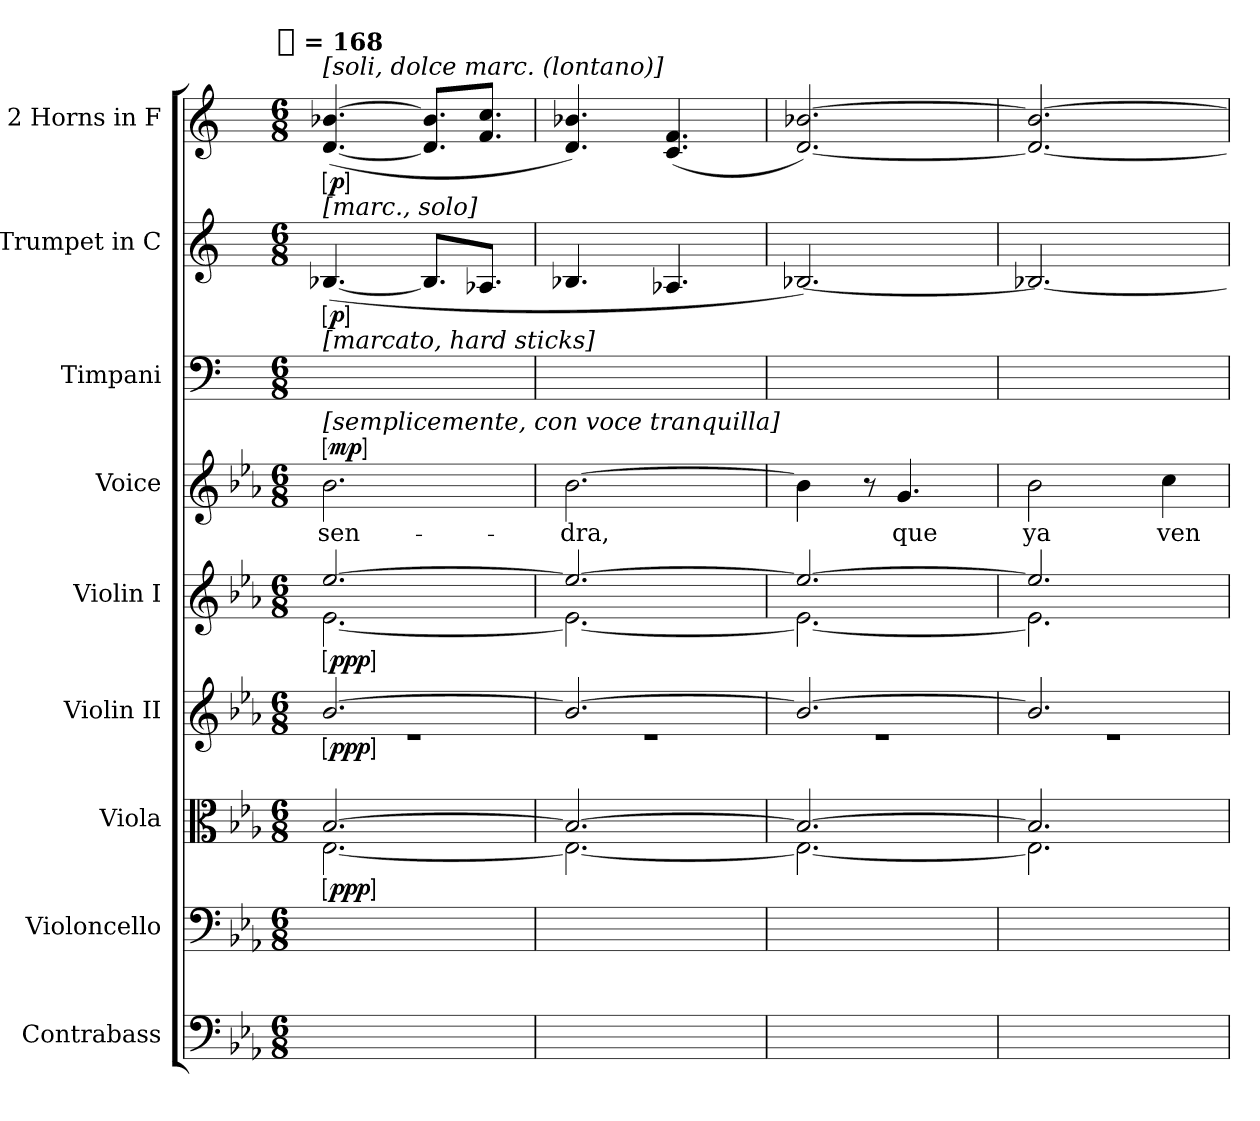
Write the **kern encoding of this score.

**kern	**kern	**kern	**dynam	**kern	**dynam	**kern	**dynam	**kern	**text	**dynam	**kern	**kern	**dynam	**kern	**dynam
*part9	*part8	*part7	*part7	*part6	*part6	*part5	*part5	*part4	*part4	*part4	*part3	*part2	*part2	*part1	*part1
*staff9	*staff8	*staff7	*staff7	*staff6	*staff6	*staff5	*staff5	*staff4	*staff4	*staff4	*staff3	*staff2	*staff2	*staff1	*staff1
*I"Contrabass	*I"Violoncello	*I"Viola	*	*I"Violin II	*	*I"Violin I	*	*I"Voice	*	*	*I"Timpani	*I"Trumpet in C	*	*I"2 Horns in F	*
*I'Cb.	*I'Vc.	*I'Vla.	*	*I'Vln. II	*	*I'Vln. I	*	*	*	*	*I'Timp.	*	*	*I'Hn.	*
*clefF4	*clefF4	*clefC3	*	*clefG2	*	*clefG2	*	*clefG2	*	*	*clefF4	*clefG2	*	*clefG2	*
*ITrd7c12	*	*	*	*	*	*	*	*	*	*	*	*	*	*ITrd4c7	*
*k[b-e-a-]	*k[b-e-a-]	*k[b-e-a-]	*	*k[b-e-a-]	*	*k[b-e-a-]	*	*k[b-e-a-]	*	*	*k[]	*k[]	*	*k[b-]	*
*E-:	*E-:	*E-:	*	*E-:	*	*E-:	*	*E-:	*	*	*C:	*	*	*F:	*
!!LO:TX:omd:t=[quarter] = 168
*M6/8	*M6/8	*M6/8	*	*M6/8	*	*M6/8	*	*M6/8	*	*	*M6/8	*M6/8	*	*M6/8	*
*MM168	*MM168	*MM168	*	*MM168	*	*MM168	*	*MM168	*	*	*MM168	*MM168	*	*MM168	*
=1	=1	=1	=1	=1	=1	=1	=1	=1	=1	=1	=1	=1	=1	=1	=1
*	*	*^	*	*^	*	*^	*	*	*	*	*	*	*	*	*
!	!	!	!	!	!	!	!	!	!	!	!	!	!	!	!	!	!LO:TX:a:t=[soli, dolce marc. (lontano)]	!
!	!	!	!	!	!	!	!	!	!	!	!	!	!	!	!LO:TX:a:t=[marc., solo]	!	!	!
!	!	!	!	!	!	!	!	!	!	!	!	!	!	!LO:TX:a:t=[marcato, hard sticks]	!	!	!	!
!	!	!	!	!	!	!	!	!	!	!	!LO:TX:a:t=[semplicemente, con voce tranquilla]	!	!	!	!	!	!	!
!	!	!	!	!LO:DY:ed=brack	!	!	!LO:DY:ed=brack	!	!	!LO:DY:ed=brack	!	!	!LO:DY:a:ed=brack	!	!	!LO:DY:ed=brack	!	!LO:DY:ed=brack
8ryy	8ryy	[2.B-	[2.E-	ppp	[2.b-	2.r	ppp	[2.ee-	[2.e-	ppp	2.b-	-sen-	mp	8ryy	([4.B-X	p	([4.G [4.e-X	p
8ryy	8ryy	.	.	.	.	.	.	.	.	.	.	.	.	8ryy	.	.	.	.
8ryy	8ryy	.	.	.	.	.	.	.	.	.	.	.	.	8ryy	.	.	.	.
8ryy	8ryy	.	.	.	.	.	.	.	.	.	.	.	.	8ryy	8.B-L]	.	8.G] 8.e-]L	.
8ryy	8ryy	.	.	.	.	.	.	.	.	.	.	.	.	8ryy	.	.	.	.
.	.	.	.	.	.	.	.	.	.	.	.	.	.	.	8.A-XJ	.	8.B- 8.fJ	.
8ryy	8ryy	.	.	.	.	.	.	.	.	.	.	.	.	8ryy	.	.	.	.
=2	=2	=2	=2	=2	=2	=2	=2	=2	=2	=2	=2	=2	=2	=2	=2	=2	=2	=2
8ryy	8ryy	2.B-_	2.E-_	.	2.b-_	2.r	.	2.ee-_	2.e-_	.	[2.b-	-dra,	.	8ryy	4.B-X	.	4.G 4.e-X)	.
8ryy	8ryy	.	.	.	.	.	.	.	.	.	.	.	.	8ryy	.	.	.	.
8ryy	8ryy	.	.	.	.	.	.	.	.	.	.	.	.	8ryy	.	.	.	.
8ryy	8ryy	.	.	.	.	.	.	.	.	.	.	.	.	8ryy	4.A-X	.	(>4.F 4.B-	.
8ryy	8ryy	.	.	.	.	.	.	.	.	.	.	.	.	8ryy	.	.	.	.
8ryy	8ryy	.	.	.	.	.	.	.	.	.	.	.	.	8ryy	.	.	.	.
=3	=3	=3	=3	=3	=3	=3	=3	=3	=3	=3	=3	=3	=3	=3	=3	=3	=3	=3
8ryy	8ryy	2.B-_	2.E-_	.	2.b-_	2.r	.	2.ee-_	2.e-_	.	4b-]	.	.	8ryy	[2.B-X)	.	[2.G [2.e-X)	.
8ryy	8ryy	.	.	.	.	.	.	.	.	.	.	.	.	8ryy	.	.	.	.
8ryy	8ryy	.	.	.	.	.	.	.	.	.	8r	.	.	8ryy	.	.	.	.
8ryy	8ryy	.	.	.	.	.	.	.	.	.	4.g	que	.	8ryy	.	.	.	.
8ryy	8ryy	.	.	.	.	.	.	.	.	.	.	.	.	8ryy	.	.	.	.
8ryy	8ryy	.	.	.	.	.	.	.	.	.	.	.	.	8ryy	.	.	.	.
=4	=4	=4	=4	=4	=4	=4	=4	=4	=4	=4	=4	=4	=4	=4	=4	=4	=4	=4
8ryy	8ryy	2.B-]	2.E-]	.	2.b-]	2.r	.	2.ee-]	2.e-]	.	2b-	ya	.	8ryy	2.B-X_	.	2.G_ 2.e-_	.
8ryy	8ryy	.	.	.	.	.	.	.	.	.	.	.	.	8ryy	.	.	.	.
8ryy	8ryy	.	.	.	.	.	.	.	.	.	.	.	.	8ryy	.	.	.	.
8ryy	8ryy	.	.	.	.	.	.	.	.	.	.	.	.	8ryy	.	.	.	.
8ryy	8ryy	.	.	.	.	.	.	.	.	.	4cc	ven-	.	8ryy	.	.	.	.
8ryy	8ryy	.	.	.	.	.	.	.	.	.	.	.	.	8ryy	.	.	.	.
*	*	*v	*v	*	*	*	*	*v	*v	*	*	*	*	*	*	*	*	*
*	*	*	*	*v	*v	*	*	*	*	*	*	*	*	*	*	*
=	=	=	=	=	=	=	=	=	=	=	=	=	=	=	=
*-	*-	*-	*-	*-	*-	*-	*-	*-	*-	*-	*-	*-	*-	*-	*-
